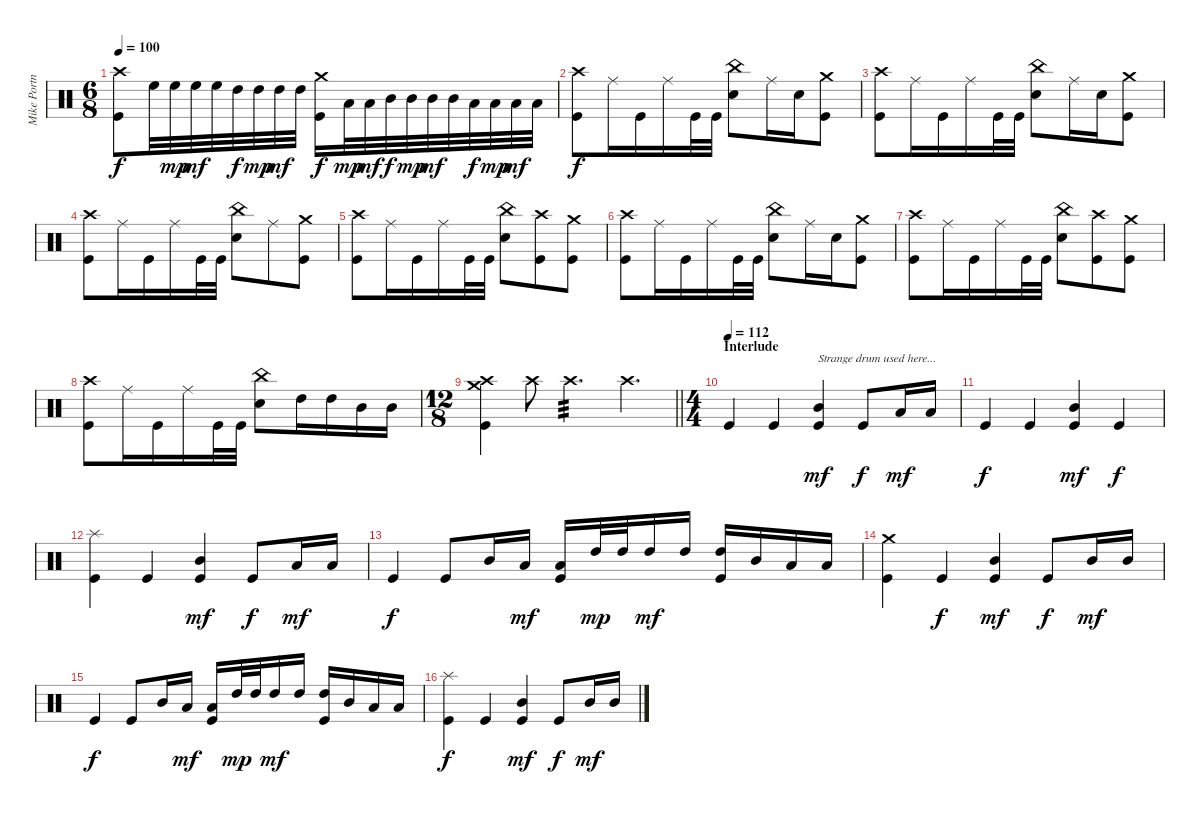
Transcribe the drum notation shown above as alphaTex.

\track ("Mike Portnoy" "Mike Portn") {instrument percussion}
\staff {score}
\articulation defaults
\ts (6 8)
\tempo 100
\clef neutral
\ks c
("Crash high (hit)" "Kick (hit)").8{dy f} "High Floor Tom (hit)".32 "High Floor Tom (hit)".32{dy mp} "High Floor Tom (hit)".32{dy mf} "High Floor Tom (hit)".32 "High Tom (hit)".32{dy f} "High Tom (hit)".32{dy mp} "High Tom (hit)".32{dy mf} "High Tom (hit)".32 ("Crash medium (hit)" "Kick (hit)").16{dy f} "Low Tom (hit)".32{dy mp} "Low Tom (hit)".32{dy mf} "Mid Tom (hit)".32{dy f} "Mid Tom (hit)".32{dy mp} "Mid Tom (hit)".32{dy mf} "Mid Tom (hit)".32 "Low Tom (hit)".32{dy f} "Low Tom (hit)".32{dy mp} "Low Tom (hit)".32{dy mf} "Low Tom (hit)".32 |
("Crash high (hit)" "Kick (hit)").8{dy f} "Ride (middle)".16 "Kick (hit)".16 "Ride (middle)".16 "Kick (hit)".32 "Kick (hit)".32 ("China (hit)" "Electric Snare (hit)").8 "Ride (middle)".16 "Electric Snare (hit)".16 ("Crash medium (hit)" "Kick (hit)").8 |
("Crash high (hit)" "Kick (hit)").8 "Ride (middle)".16 "Kick (hit)".16 "Ride (middle)".16 "Kick (hit)".32 "Kick (hit)".32 ("China (hit)" "Electric Snare (hit)").8 "Ride (middle)".16 "Electric Snare (hit)".16 ("Crash medium (hit)" "Kick (hit)").8 |
("Crash high (hit)" "Kick (hit)").8 "Ride (middle)".16 "Kick (hit)".16 "Ride (middle)".16 "Kick (hit)".32 "Kick (hit)".32 ("China (hit)" "Electric Snare (hit)").8 "Ride (middle)".8 ("Crash medium (hit)" "Kick (hit)").8 |
("Crash high (hit)" "Kick (hit)").8 "Ride (middle)".16 "Kick (hit)".16 "Ride (middle)".16 "Kick (hit)".32 "Kick (hit)".32 ("China (hit)" "Electric Snare (hit)").8 ("Crash high (hit)" "Kick (hit)").8 ("Crash medium (hit)" "Kick (hit)").8 |
("Crash high (hit)" "Kick (hit)").8 "Ride (middle)".16 "Kick (hit)".16 "Ride (middle)".16 "Kick (hit)".32 "Kick (hit)".32 ("China (hit)" "Electric Snare (hit)").8 "Ride (middle)".16 "Electric Snare (hit)".16 ("Crash medium (hit)" "Kick (hit)").8 |
("Crash high (hit)" "Kick (hit)").8 "Ride (middle)".16 "Kick (hit)".16 "Ride (middle)".16 "Kick (hit)".32 "Kick (hit)".32 ("China (hit)" "Electric Snare (hit)").8 ("Crash high (hit)" "Kick (hit)").8 ("Crash medium (hit)" "Kick (hit)").8 |
("Crash high (hit)" "Kick (hit)").8 "Ride (middle)".16 "Kick (hit)".16 "Ride (middle)".16 "Kick (hit)".32 "Kick (hit)".32 ("China (hit)" "Electric Snare (hit)").8 "High Tom (hit)".16 "High Tom (hit)".16 "Mid Tom (hit)".16 "Mid Tom (hit)".16 |
\ts (12 8)
\barLineRight lightlight
("Crash medium (hit)" "Crash high (hit)" "Kick (hit)").4 "Crash high (hit)".8{volume 5} "Crash high (hit)".2{d tp 3 volume 13} "Crash high (hit)".4{d} |
\ts (4 4)
\section ("" "Interlude")
\tempo (112)
"Kick (hit)".4 "Kick (hit)".4 ("Mid Tom (hit)" "Kick (hit)").4{txt "Strange drum used here..." dy mf} "Kick (hit)".8{dy f} "Low Tom (hit)".16{dy mf} "Low Tom (hit)".16 |
"Kick (hit)".4{dy f} "Kick (hit)".4 ("Mid Tom (hit)" "Kick (hit)").4{dy mf} "Kick (hit)".4{dy f} |
("Splash (hit)" "Kick (hit)").4 "Kick (hit)".4 ("Mid Tom (hit)" "Kick (hit)").4{dy mf} "Kick (hit)".8{dy f} "Low Tom (hit)".16{dy mf} "Low Tom (hit)".16 |
"Kick (hit)".4{dy f} "Kick (hit)".8 "Mid Tom (hit)".16 "Low Tom (hit)".16{dy mf} ("Low Tom (hit)" "Kick (hit)").16 "High Tom (hit)".32{dy mp} "High Tom (hit)".32 "High Tom (hit)".16{dy mf} "High Tom (hit)".16 ("High Tom (hit)" "Kick (hit)").16 "Mid Tom (hit)".16 "Low Tom (hit)".16 "Low Tom (hit)".16 |
("Crash medium (hit)" "Kick (hit)").4 "Kick (hit)".4{dy f} ("Mid Tom (hit)" "Kick (hit)").4{dy mf} "Kick (hit)".8{dy f} "Mid Tom (hit)".16{dy mf} "Mid Tom (hit)".16 |
"Kick (hit)".4{dy f} "Kick (hit)".8 "Mid Tom (hit)".16 "Low Tom (hit)".16{dy mf} ("Low Tom (hit)" "Kick (hit)").16 "High Tom (hit)".32{dy mp} "High Tom (hit)".32 "High Tom (hit)".16{dy mf} "High Tom (hit)".16 ("High Tom (hit)" "Kick (hit)").16 "Mid Tom (hit)".16 "Low Tom (hit)".16 "Low Tom (hit)".16 |
("Splash (hit)" "Kick (hit)").4{dy f} "Kick (hit)".4 ("Mid Tom (hit)" "Kick (hit)").4{dy mf} "Kick (hit)".8{dy f} "Mid Tom (hit)".16{dy mf} "Mid Tom (hit)".16
